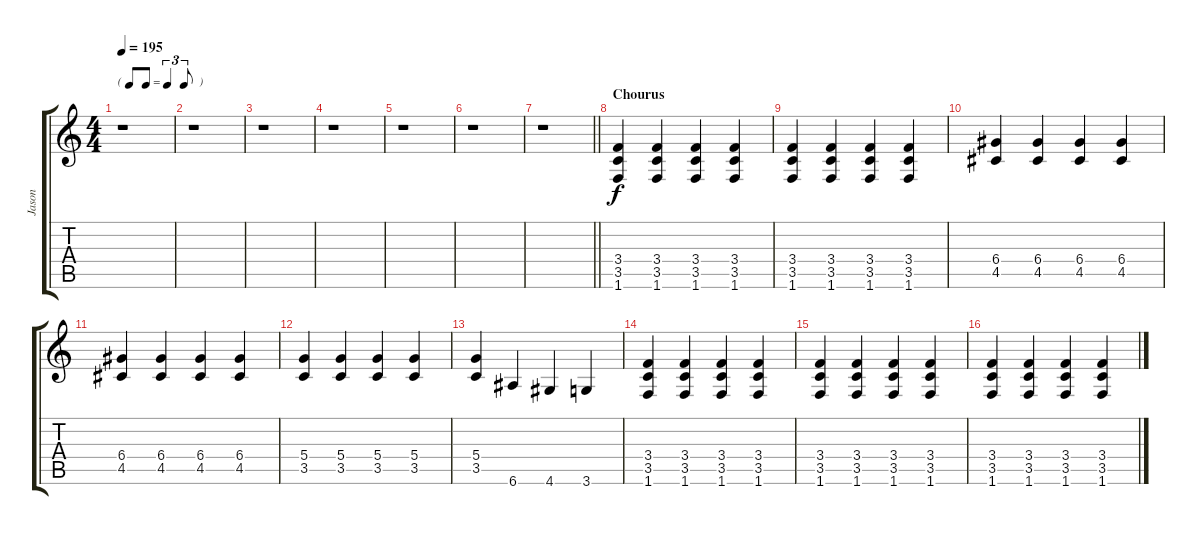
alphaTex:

\track ("Jason" "Jason") {instrument overdrivenguitar}
\staff {score tabs}
\tuning (E4 B3 G3 D3 A2 E2) {hide}
\ts (4 4)
\tf triplet8th
\tempo 195
\clef g2
\ks c
r.1{dy f} |
r.1 |
r.1 |
r.1 |
r.1 |
r.1 |
\barLineRight lightlight
r.1 |
\section ("" "Chourus")
(3.4 3.5 1.6).4 (3.4 3.5 1.6).4 (3.4 3.5 1.6).4 (3.4 3.5 1.6).4 |
(3.4 3.5 1.6).4 (3.4 3.5 1.6).4 (3.4 3.5 1.6).4 (3.4 3.5 1.6).4 |
(6.4 4.5).4 (6.4 4.5).4 (6.4 4.5).4 (6.4 4.5).4 |
(6.4 4.5).4 (6.4 4.5).4 (6.4 4.5).4 (6.4 4.5).4 |
(5.4 3.5).4 (5.4 3.5).4 (5.4 3.5).4 (5.4 3.5).4 |
(5.4 3.5).4 6.6.4 4.6.4 3.6.4 |
(3.4 3.5 1.6).4 (3.4 3.5 1.6).4 (3.4 3.5 1.6).4 (3.4 3.5 1.6).4 |
(3.4 3.5 1.6).4 (3.4 3.5 1.6).4 (3.4 3.5 1.6).4 (3.4 3.5 1.6).4 |
(3.4 3.5 1.6).4 (3.4 3.5 1.6).4 (3.4 3.5 1.6).4 (3.4 3.5 1.6).4
